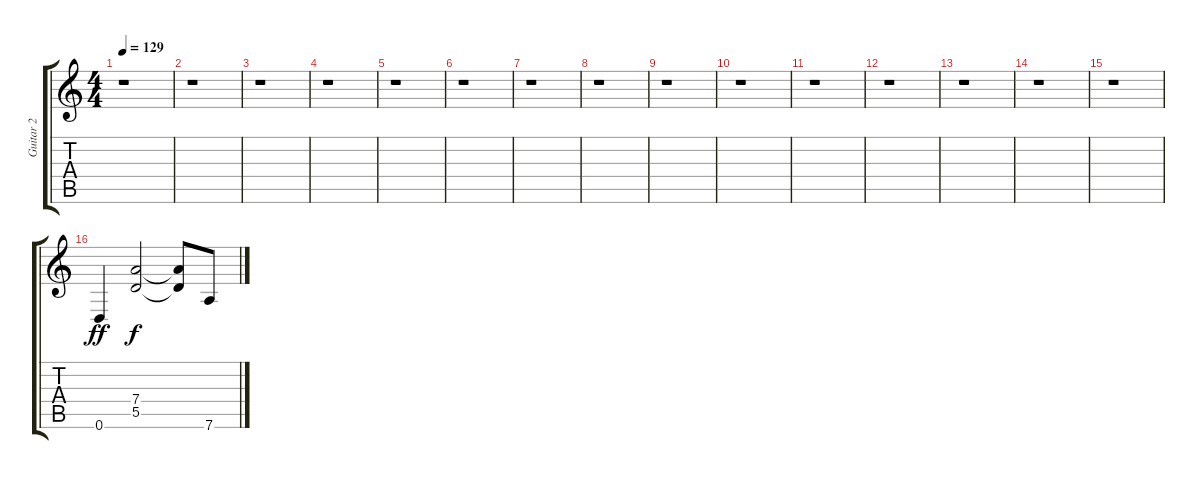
\track ("Guitar 2" "Guitar 2") {instrument distortionguitar}
\staff {score tabs}
\tuning (E4 B3 G3 D3 A2 D2) {hide}
\ts (4 4)
\tempo 129
\clef g2
\ks c
r.1{dy ff instrument distortionguitar} |
r.1 |
r.1 |
r.1 |
r.1 |
r.1 |
r.1 |
r.1 |
r.1 |
r.1 |
r.1 |
r.1 |
r.1 |
r.1 |
r.1 |
0.6.4{volume 16 balance 0 instrument distortionguitar} (7.4 5.5).2{dy f} (7.4{t} 5.5{t}).8 7.6.8
